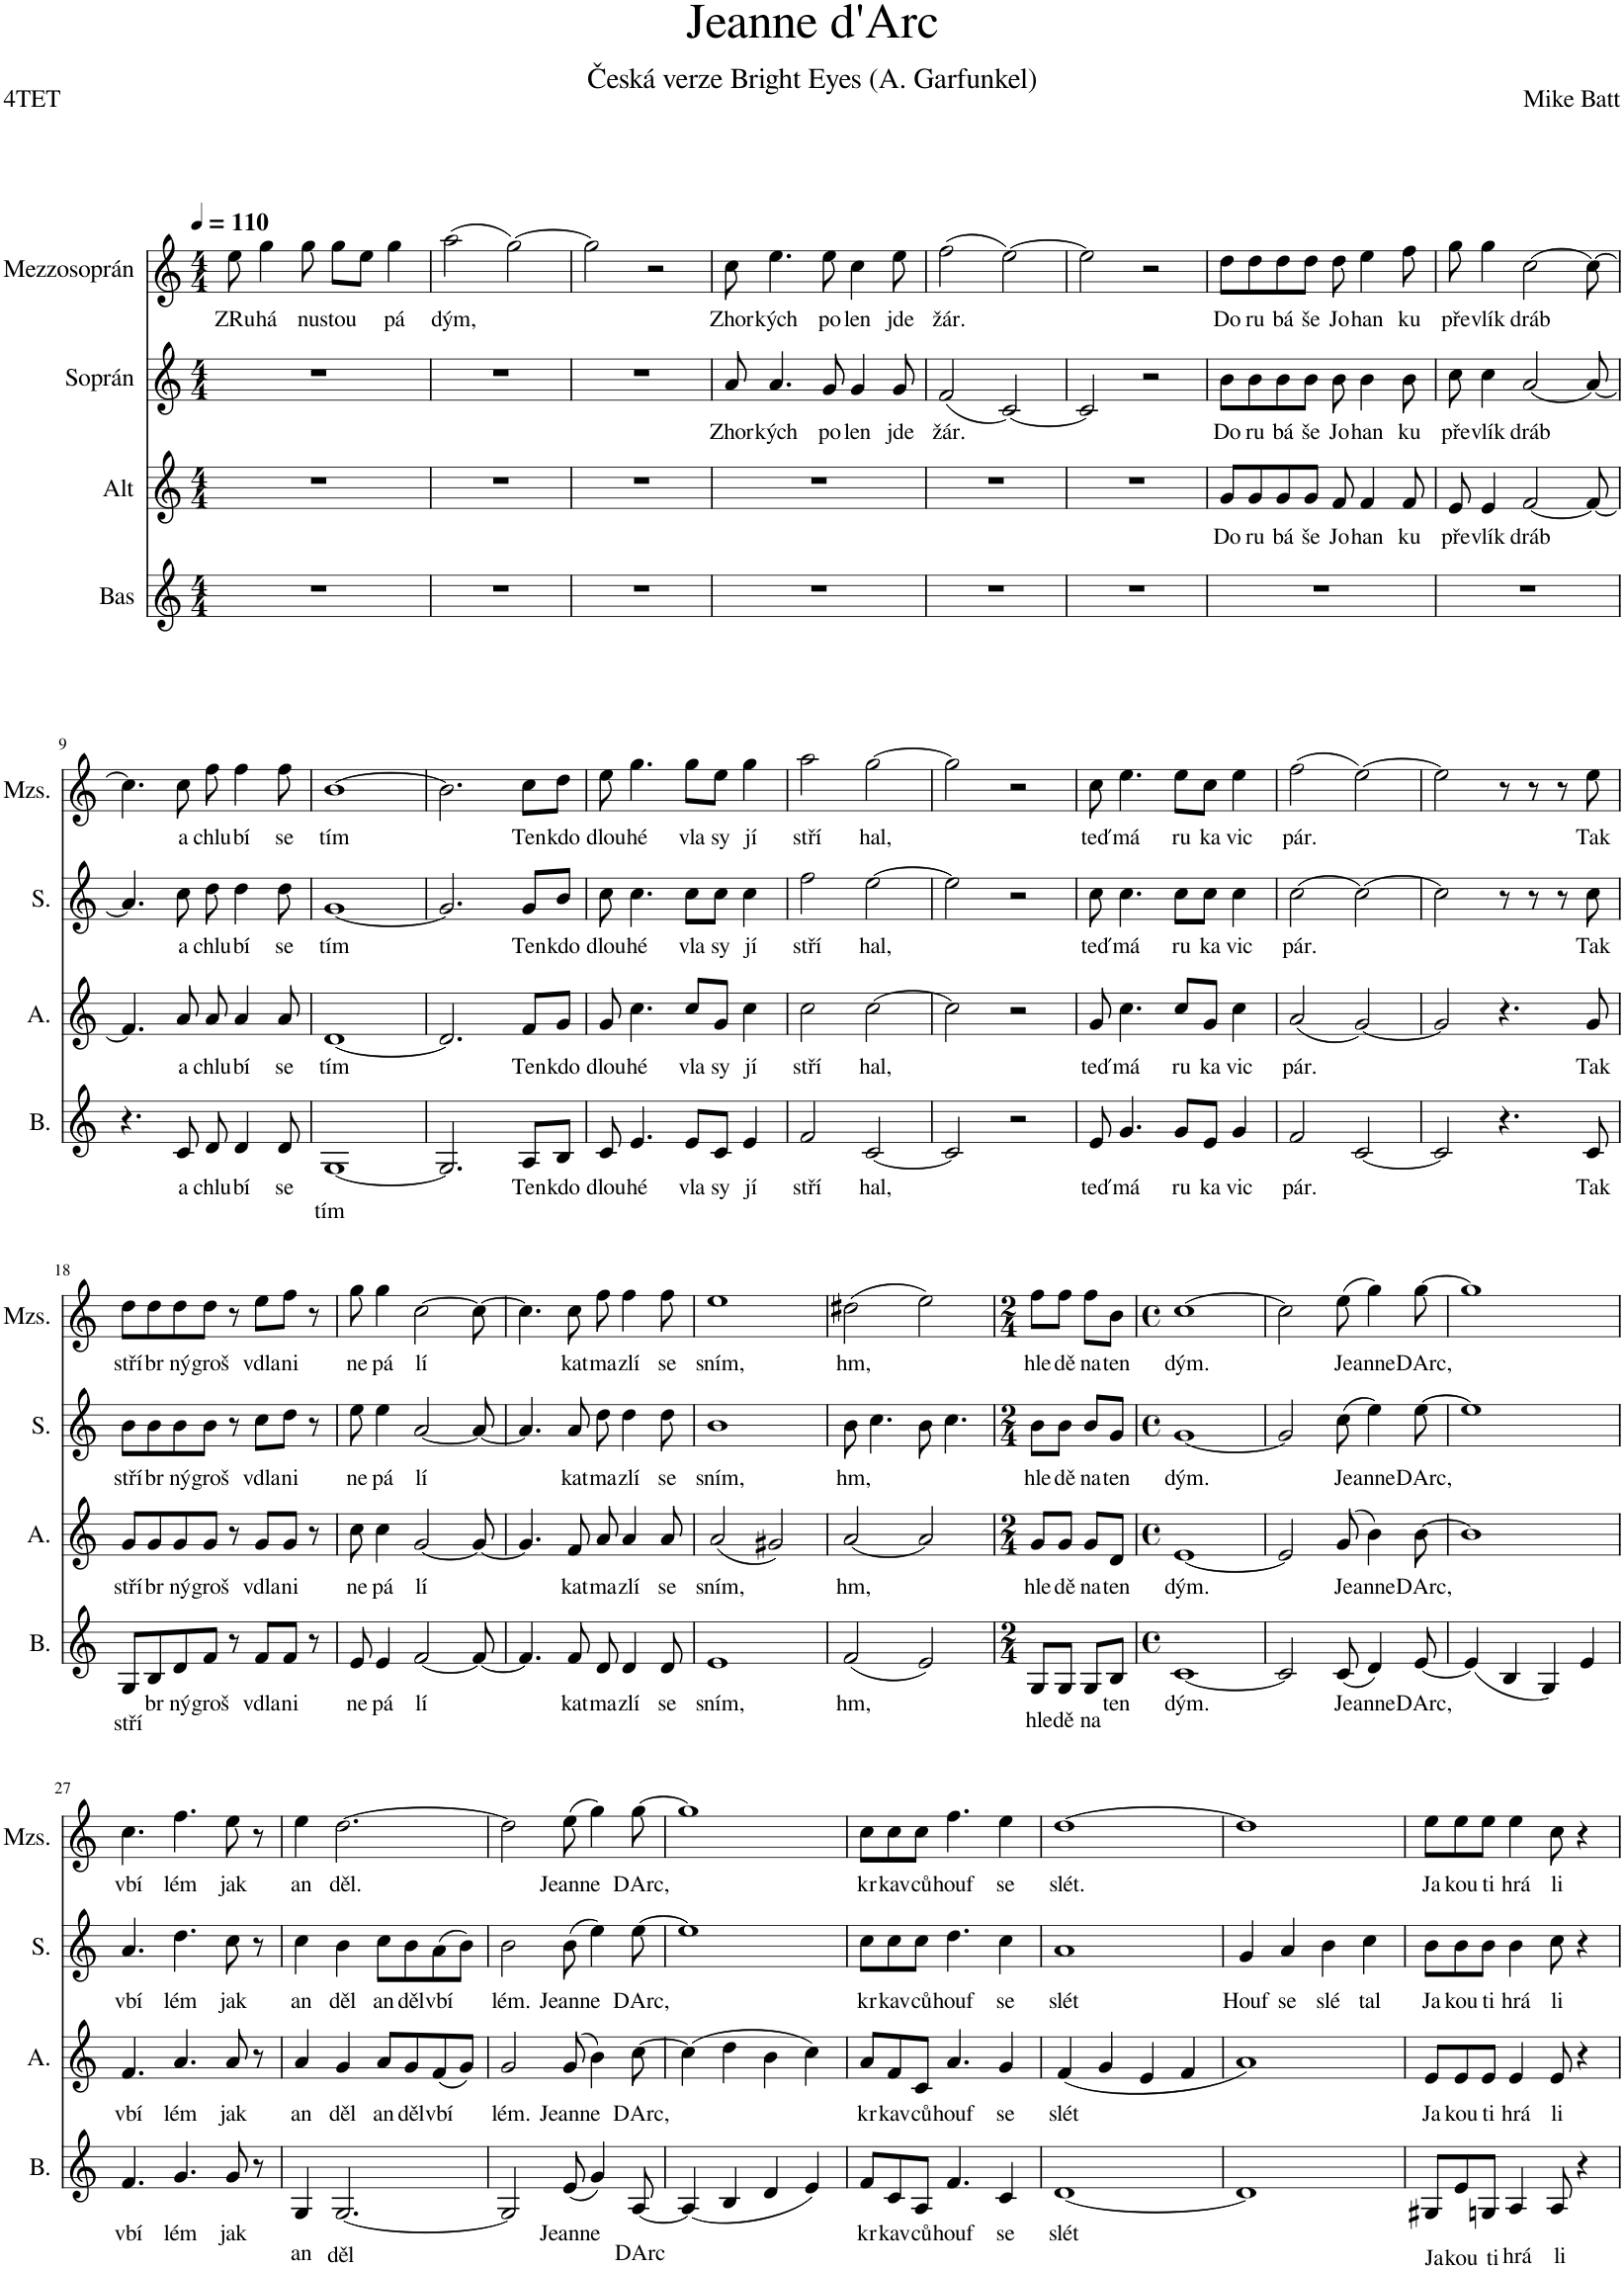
**kern	**text	**kern	**text	**kern	**text	**kern	**text
*part4	*part4	*part3	*part3	*part2	*part2	*part1	*part1
*staff4	*staff4	*staff3	*staff3	*staff2	*staff2	*staff1	*staff1
*I"Bas	*	*I"Alt	*	*I"Soprán	*	*I"Mezzosoprán	*
*I'B.	*	*I'A.	*	*I'S.	*	*I'Mzs.	*
*clefG2	*	*clefG2	*	*clefG2	*	*clefG2	*
*k[]	*	*k[]	*	*k[]	*	*k[]	*
*M4/4	*	*M4/4	*	*M4/4	*	*M4/4	*
*MM110	*	*MM110	*	*MM110	*	*MM110	*
=1	=1	=1	=1	=1	=1	=1	=1
!	!	!	!	!	!	!	!LO:LY:b
1r	.	1r	.	1r	.	8ee\	ZRu
!	!	!	!	!	!	!	!LO:LY:b
.	.	.	.	.	.	4gg\	há
!	!	!	!	!	!	!	!LO:LY:b
.	.	.	.	.	.	8gg\	nu
!	!	!	!	!	!	!	!LO:LY:b
.	.	.	.	.	.	8gg\L	stou
.	.	.	.	.	.	8ee\J	.
!	!	!	!	!	!	!	!LO:LY:b
.	.	.	.	.	.	4gg\	pá
=2	=2	=2	=2	=2	=2	=2	=2
!	!	!	!	!	!	!	!LO:LY:b
1r	.	1r	.	1r	.	(2aa\	dým,
.	.	.	.	.	.	[2gg\)	.
=3	=3	=3	=3	=3	=3	=3	=3
1r	.	1r	.	1r	.	2gg\]	.
.	.	.	.	.	.	2r	.
=4	=4	=4	=4	=4	=4	=4	=4
!	!	!	!	!	!LO:LY:b	!	!LO:LY:b
1r	.	1r	.	8a/	Zhor	8cc\	Zhor
!	!	!	!	!	!LO:LY:b	!	!LO:LY:b
.	.	.	.	4.a/	kých	4.ee\	kých
!	!	!	!	!	!LO:LY:b	!	!LO:LY:b
.	.	.	.	8g/	po	8ee\	po
!	!	!	!	!	!LO:LY:b	!	!LO:LY:b
.	.	.	.	4g/	len	4cc\	len
!	!	!	!	!	!LO:LY:b	!	!LO:LY:b
.	.	.	.	8g/	jde	8ee\	jde
=5	=5	=5	=5	=5	=5	=5	=5
!	!	!	!	!	!LO:LY:b	!	!LO:LY:b
1r	.	1r	.	(2f/	žár.	(2ff\	žár.
.	.	.	.	[2c/)	.	[2ee\)	.
=6	=6	=6	=6	=6	=6	=6	=6
1r	.	1r	.	2c/]	.	2ee\]	.
.	.	.	.	2r	.	2r	.
=7	=7	=7	=7	=7	=7	=7	=7
!	!	!	!LO:LY:b	!	!LO:LY:b	!	!LO:LY:b
1r	.	8g/L	Do	8b\L	Do	8dd\L	Do
!	!	!	!LO:LY:b	!	!LO:LY:b	!	!LO:LY:b
.	.	8g/	ru	8b\	ru	8dd\	ru
!	!	!	!LO:LY:b	!	!LO:LY:b	!	!LO:LY:b
.	.	8g/	bá	8b\	bá	8dd\	bá
!	!	!	!LO:LY:b	!	!LO:LY:b	!	!LO:LY:b
.	.	8g/J	še	8b\J	še	8dd\J	še
!	!	!	!LO:LY:b	!	!LO:LY:b	!	!LO:LY:b
.	.	8f/	Jo	8b\	Jo	8dd\	Jo
!	!	!	!LO:LY:b	!	!LO:LY:b	!	!LO:LY:b
.	.	4f/	han	4b\	han	4ee\	han
!	!	!	!LO:LY:b	!	!LO:LY:b	!	!LO:LY:b
.	.	8f/	ku	8b\	ku	8ff\	ku
=8	=8	=8	=8	=8	=8	=8	=8
!	!	!	!LO:LY:b	!	!LO:LY:b	!	!LO:LY:b
1r	.	8e/	pře	8cc\	pře	8gg\	pře
!	!	!	!LO:LY:b	!	!LO:LY:b	!	!LO:LY:b
.	.	4e/	vlík	4cc\	vlík	4gg\	vlík
!	!	!	!LO:LY:b	!	!LO:LY:b	!	!LO:LY:b
.	.	[2f/	dráb	[2a/	dráb	[2cc\	dráb
.	.	8f/_	.	8a/_	.	8cc\_	.
!!LO:LB:g=z
=9	=9	=9	=9	=9	=9	=9	=9
4.r	.	4.f/]	.	4.a/]	.	4.cc\]	.
!	!LO:LY:b	!	!LO:LY:b	!	!LO:LY:b	!	!LO:LY:b
8c/	a	8a/	a	8cc\	a	8cc\	a
!	!LO:LY:b	!	!LO:LY:b	!	!LO:LY:b	!	!LO:LY:b
8d/	chlu	8a/	chlu	8dd\	chlu	8ff\	chlu
!	!LO:LY:b	!	!LO:LY:b	!	!LO:LY:b	!	!LO:LY:b
4d/	bí	4a/	bí	4dd\	bí	4ff\	bí
!	!LO:LY:b	!	!LO:LY:b	!	!LO:LY:b	!	!LO:LY:b
8d/	se	8a/	se	8dd\	se	8ff\	se
=10	=10	=10	=10	=10	=10	=10	=10
!	!LO:LY:b	!	!LO:LY:b	!	!LO:LY:b	!	!LO:LY:b
[1G	tím	[1d	tím	[1g	tím	[1b	tím
=11	=11	=11	=11	=11	=11	=11	=11
2.G/]	.	2.d/]	.	2.g/]	.	2.b\]	.
!	!LO:LY:b	!	!LO:LY:b	!	!LO:LY:b	!	!LO:LY:b
8A/L	Ten	8f/L	Ten	8g/L	Ten	8cc\L	Ten
!	!LO:LY:b	!	!LO:LY:b	!	!LO:LY:b	!	!LO:LY:b
8B/J	kdo	8g/J	kdo	8b/J	kdo	8dd\J	kdo
=12	=12	=12	=12	=12	=12	=12	=12
!	!LO:LY:b	!	!LO:LY:b	!	!LO:LY:b	!	!LO:LY:b
8c/	dlou	8g/	dlou	8cc\	dlou	8ee\	dlou
!	!LO:LY:b	!	!LO:LY:b	!	!LO:LY:b	!	!LO:LY:b
4.e/	hé	4.cc\	hé	4.cc\	hé	4.gg\	hé
!	!LO:LY:b	!	!LO:LY:b	!	!LO:LY:b	!	!LO:LY:b
8e/L	vla	8cc/L	vla	8cc\L	vla	8gg\L	vla
!	!LO:LY:b	!	!LO:LY:b	!	!LO:LY:b	!	!LO:LY:b
8c/J	sy	8g/J	sy	8cc\J	sy	8ee\J	sy
!	!LO:LY:b	!	!LO:LY:b	!	!LO:LY:b	!	!LO:LY:b
4e/	jí	4cc\	jí	4cc\	jí	4gg\	jí
=13	=13	=13	=13	=13	=13	=13	=13
!	!LO:LY:b	!	!LO:LY:b	!	!LO:LY:b	!	!LO:LY:b
2f/	stří	2cc\	stří	2ff\	stří	2aa\	stří
!	!LO:LY:b	!	!LO:LY:b	!	!LO:LY:b	!	!LO:LY:b
[2c/	hal,	[2cc\	hal,	[2ee\	hal,	[2gg\	hal,
=14	=14	=14	=14	=14	=14	=14	=14
2c/]	.	2cc\]	.	2ee\]	.	2gg\]	.
2r	.	2r	.	2r	.	2r	.
=15	=15	=15	=15	=15	=15	=15	=15
!	!LO:LY:b	!	!LO:LY:b	!	!LO:LY:b	!	!LO:LY:b
8e/	teď	8g/	teď	8cc\	teď	8cc\	teď
!	!LO:LY:b	!	!LO:LY:b	!	!LO:LY:b	!	!LO:LY:b
4.g/	má	4.cc\	má	4.cc\	má	4.ee\	má
!	!LO:LY:b	!	!LO:LY:b	!	!LO:LY:b	!	!LO:LY:b
8g/L	ru	8cc/L	ru	8cc\L	ru	8ee\L	ru
!	!LO:LY:b	!	!LO:LY:b	!	!LO:LY:b	!	!LO:LY:b
8e/J	ka	8g/J	ka	8cc\J	ka	8cc\J	ka
!	!LO:LY:b	!	!LO:LY:b	!	!LO:LY:b	!	!LO:LY:b
4g/	vic	4cc\	vic	4cc\	vic	4ee\	vic
=16	=16	=16	=16	=16	=16	=16	=16
!	!LO:LY:b	!	!LO:LY:b	!	!LO:LY:b	!	!LO:LY:b
2f/	pár.	(2a/	pár.	[2cc\	pár.	(2ff\	pár.
[2c/	.	[2g/)	.	2cc\_	.	[2ee\)	.
=17	=17	=17	=17	=17	=17	=17	=17
2c/]	.	2g/]	.	2cc\]	.	2ee\]	.
4.r	.	4.r	.	8r	.	8r	.
.	.	.	.	8r	.	8r	.
.	.	.	.	8r	.	8r	.
!	!LO:LY:b	!	!LO:LY:b	!	!LO:LY:b	!	!LO:LY:b
8c/	Tak	8g/	Tak	8cc\	Tak	8ee\	Tak
!!LO:LB:g=z
=18	=18	=18	=18	=18	=18	=18	=18
!	!LO:LY:b	!	!LO:LY:b	!	!LO:LY:b	!	!LO:LY:b
8G/L	stří	8g/L	stří	8b\L	stří	8dd\L	stří
!	!LO:LY:b	!	!LO:LY:b	!	!LO:LY:b	!	!LO:LY:b
8B/	br	8g/	br	8b\	br	8dd\	br
!	!LO:LY:b	!	!LO:LY:b	!	!LO:LY:b	!	!LO:LY:b
8d/	ný	8g/	ný	8b\	ný	8dd\	ný
!	!LO:LY:b	!	!LO:LY:b	!	!LO:LY:b	!	!LO:LY:b
8f/J	groš	8g/J	groš	8b\J	groš	8dd\J	groš
8r	.	8r	.	8r	.	8r	.
!	!LO:LY:b	!	!LO:LY:b	!	!LO:LY:b	!	!LO:LY:b
8f/L	vdla	8g/L	vdla	8cc\L	vdla	8ee\L	vdla
!	!LO:LY:b	!	!LO:LY:b	!	!LO:LY:b	!	!LO:LY:b
8f/J	ni	8g/J	ni	8dd\J	ni	8ff\J	ni
8r	.	8r	.	8r	.	8r	.
=19	=19	=19	=19	=19	=19	=19	=19
!	!LO:LY:b	!	!LO:LY:b	!	!LO:LY:b	!	!LO:LY:b
8e/	ne	8cc\	ne	8ee\	ne	8gg\	ne
!	!LO:LY:b	!	!LO:LY:b	!	!LO:LY:b	!	!LO:LY:b
4e/	pá	4cc\	pá	4ee\	pá	4gg\	pá
!	!LO:LY:b	!	!LO:LY:b	!	!LO:LY:b	!	!LO:LY:b
[2f/	lí	[2g/	lí	[2a/	lí	[2cc\	lí
8f/_	.	8g/_	.	8a/_	.	8cc\_	.
=20	=20	=20	=20	=20	=20	=20	=20
4.f/]	.	4.g/]	.	4.a/]	.	4.cc\]	.
!	!LO:LY:b	!	!LO:LY:b	!	!LO:LY:b	!	!LO:LY:b
8f/	kat	8f/	kat	8a/	kat	8cc\	kat
!	!LO:LY:b	!	!LO:LY:b	!	!LO:LY:b	!	!LO:LY:b
8d/	ma	8a/	ma	8dd\	ma	8ff\	ma
!	!LO:LY:b	!	!LO:LY:b	!	!LO:LY:b	!	!LO:LY:b
4d/	zlí	4a/	zlí	4dd\	zlí	4ff\	zlí
!	!LO:LY:b	!	!LO:LY:b	!	!LO:LY:b	!	!LO:LY:b
8d/	se	8a/	se	8dd\	se	8ff\	se
=21	=21	=21	=21	=21	=21	=21	=21
!	!LO:LY:b	!	!LO:LY:b	!	!LO:LY:b	!	!LO:LY:b
1e	sním,	(2a/	sním,	1b	sním,	1ee	sním,
.	.	2g#X/)	.	.	.	.	.
=22	=22	=22	=22	=22	=22	=22	=22
!	!LO:LY:b	!	!LO:LY:b	!	!LO:LY:b	!	!LO:LY:b
(2f/	hm,	[2a/	hm,	8b\	hm,	(2dd#X\	hm,
.	.	.	.	4.cc\	.	.	.
2e/)	.	2a/]	.	8b\	.	2ee\)	.
.	.	.	.	4.cc\	.	.	.
=23	=23	=23	=23	=23	=23	=23	=23
*M2/4	*	*M2/4	*	*M2/4	*	*M2/4	*
!	!LO:LY:b	!	!LO:LY:b	!	!LO:LY:b	!	!LO:LY:b
8G/L	hle	8g/L	hle	8b\L	hle	8ff\L	hle
!	!LO:LY:b	!	!LO:LY:b	!	!LO:LY:b	!	!LO:LY:b
8G/J	dě	8g/J	dě	8b\J	dě	8ff\J	dě
!	!LO:LY:b	!	!LO:LY:b	!	!LO:LY:b	!	!LO:LY:b
8G/L	na	8g/L	na	8b/L	na	8ff\L	na
!	!LO:LY:b	!	!LO:LY:b	!	!LO:LY:b	!	!LO:LY:b
8B/J	ten	8d/J	ten	8g/J	ten	8b\J	ten
=24	=24	=24	=24	=24	=24	=24	=24
*M4/4	*	*M4/4	*	*M4/4	*	*M4/4	*
*met(c)	*	*met(c)	*	*met(c)	*	*met(c)	*
!	!LO:LY:b	!	!LO:LY:b	!	!LO:LY:b	!	!LO:LY:b
[1c	dým.	[1e	dým.	[1g	dým.	[1cc	dým.
=25	=25	=25	=25	=25	=25	=25	=25
2c/]	.	2e/]	.	2g/]	.	2cc\]	.
!	!LO:LY:b	!	!LO:LY:b	!	!LO:LY:b	!	!LO:LY:b
(8c/	Je	(8g/	Je	(8cc\	Je	(8ee\	Je
!	!LO:LY:b	!	!LO:LY:b	!	!LO:LY:b	!	!LO:LY:b
4d/)	anne	4b\)	anne	4ee\)	anne	4gg\)	anne
!	!LO:LY:b	!	!LO:LY:b	!	!LO:LY:b	!	!LO:LY:b
[8e/	DArc,	[8b\	DArc,	[8ee\	DArc,	[8gg\	DArc,
=26	=26	=26	=26	=26	=26	=26	=26
(4e/]	.	1b]	.	1ee]	.	1gg]	.
4B/	.	.	.	.	.	.	.
4G/)	.	.	.	.	.	.	.
4e/	.	.	.	.	.	.	.
!!LO:LB:g=z
=27	=27	=27	=27	=27	=27	=27	=27
!	!LO:LY:b	!	!LO:LY:b	!	!LO:LY:b	!	!LO:LY:b
4.f/	vbí	4.f/	vbí	4.a/	vbí	4.cc\	vbí
!	!LO:LY:b	!	!LO:LY:b	!	!LO:LY:b	!	!LO:LY:b
4.g/	lém	4.a/	lém	4.dd\	lém	4.ff\	lém
!	!LO:LY:b	!	!LO:LY:b	!	!LO:LY:b	!	!LO:LY:b
8g/	jak	8a/	jak	8cc\	jak	8ee\	jak
8r	.	8r	.	8r	.	8r	.
=28	=28	=28	=28	=28	=28	=28	=28
!	!LO:LY:b	!	!LO:LY:b	!	!LO:LY:b	!	!LO:LY:b
4G/	an	4a/	an	4cc\	an	4ee\	an
!	!LO:LY:b	!	!LO:LY:b	!	!LO:LY:b	!	!LO:LY:b
[2.G/	děl	4g/	děl	4b\	děl	[2.dd\	děl.
!	!	!	!LO:LY:b	!	!LO:LY:b	!	!
.	.	8a/L	an	8cc\L	an	.	.
!	!	!	!LO:LY:b	!	!LO:LY:b	!	!
.	.	8g/	děl	8b\	děl	.	.
!	!	!	!LO:LY:b	!	!LO:LY:b	!	!
.	.	(8f/	vbí	(8a\	vbí	.	.
.	.	8g/J)	.	8b\J)	.	.	.
=29	=29	=29	=29	=29	=29	=29	=29
!	!	!	!LO:LY:b	!	!LO:LY:b	!	!
2G/]	.	2g/	lém.	2b\	lém.	2dd\]	.
!	!LO:LY:b	!	!LO:LY:b	!	!LO:LY:b	!	!LO:LY:b
(8e/	Jeanne	(8g/	Jeanne	(8b\	Jeanne	(8ee\	Jeanne
4g/)	.	4b\)	.	4ee\)	.	4gg\)	.
!	!LO:LY:b	!	!LO:LY:b	!	!LO:LY:b	!	!LO:LY:b
[8A/	DArc	[8cc\	DArc,	[8ee\	DArc,	[8gg\	DArc,
=30	=30	=30	=30	=30	=30	=30	=30
(4A/]	.	(4cc\]	.	1ee]	.	1gg]	.
4B/	.	4dd\	.	.	.	.	.
4d/	.	4b\	.	.	.	.	.
4e/)	.	4cc\)	.	.	.	.	.
=31	=31	=31	=31	=31	=31	=31	=31
!	!LO:LY:b	!	!LO:LY:b	!	!LO:LY:b	!	!LO:LY:b
8f/L	kr	8a/L	kr	8cc\L	kr	8cc\L	kr
!	!LO:LY:b	!	!LO:LY:b	!	!LO:LY:b	!	!LO:LY:b
8c/	kav	8f/	kav	8cc\	kav	8cc\	kav
!	!LO:LY:b	!	!LO:LY:b	!	!LO:LY:b	!	!LO:LY:b
8A/J	ců	8c/J	ců	8cc\J	ců	8cc\J	ců
!	!LO:LY:b	!	!LO:LY:b	!	!LO:LY:b	!	!LO:LY:b
4.f/	houf	4.a/	houf	4.dd\	houf	4.ff\	houf
!	!LO:LY:b	!	!LO:LY:b	!	!LO:LY:b	!	!LO:LY:b
4c/	se	4g/	se	4cc\	se	4ee\	se
=32	=32	=32	=32	=32	=32	=32	=32
!	!LO:LY:b	!	!LO:LY:b	!	!LO:LY:b	!	!LO:LY:b
[1d	slét	(4f/	slét	1a	slét	[1dd	slét.
.	.	4g/	.	.	.	.	.
.	.	4e/	.	.	.	.	.
.	.	4f/	.	.	.	.	.
=33	=33	=33	=33	=33	=33	=33	=33
!	!	!	!	!	!LO:LY:b	!	!
1d]	.	1a)	.	4g/	Houf	1dd]	.
!	!	!	!	!	!LO:LY:b	!	!
.	.	.	.	4a/	se	.	.
!	!	!	!	!	!LO:LY:b	!	!
.	.	.	.	4b\	slé	.	.
!	!	!	!	!	!LO:LY:b	!	!
.	.	.	.	4cc\	tal	.	.
=34	=34	=34	=34	=34	=34	=34	=34
!	!LO:LY:b	!	!LO:LY:b	!	!LO:LY:b	!	!LO:LY:b
8G#X/L	Ja	8e/L	Ja	8b\L	Ja	8ee\L	Ja
!	!LO:LY:b	!	!LO:LY:b	!	!LO:LY:b	!	!LO:LY:b
8e/	kou	8e/	kou	8b\	kou	8ee\	kou
!	!LO:LY:b	!	!LO:LY:b	!	!LO:LY:b	!	!LO:LY:b
8Gn/J	ti	8e/J	ti	8b\J	ti	8ee\J	ti
!	!LO:LY:b	!	!LO:LY:b	!	!LO:LY:b	!	!LO:LY:b
4A/	hrá	4e/	hrá	4b\	hrá	4ee\	hrá
!	!LO:LY:b	!	!LO:LY:b	!	!LO:LY:b	!	!LO:LY:b
8A/	li	8e/	li	8cc\	li	8cc\	li
4r	.	4r	.	4r	.	4r	.
=	=	=	=	=	=	=	=
*-	*-	*-	*-	*-	*-	*-	*-
